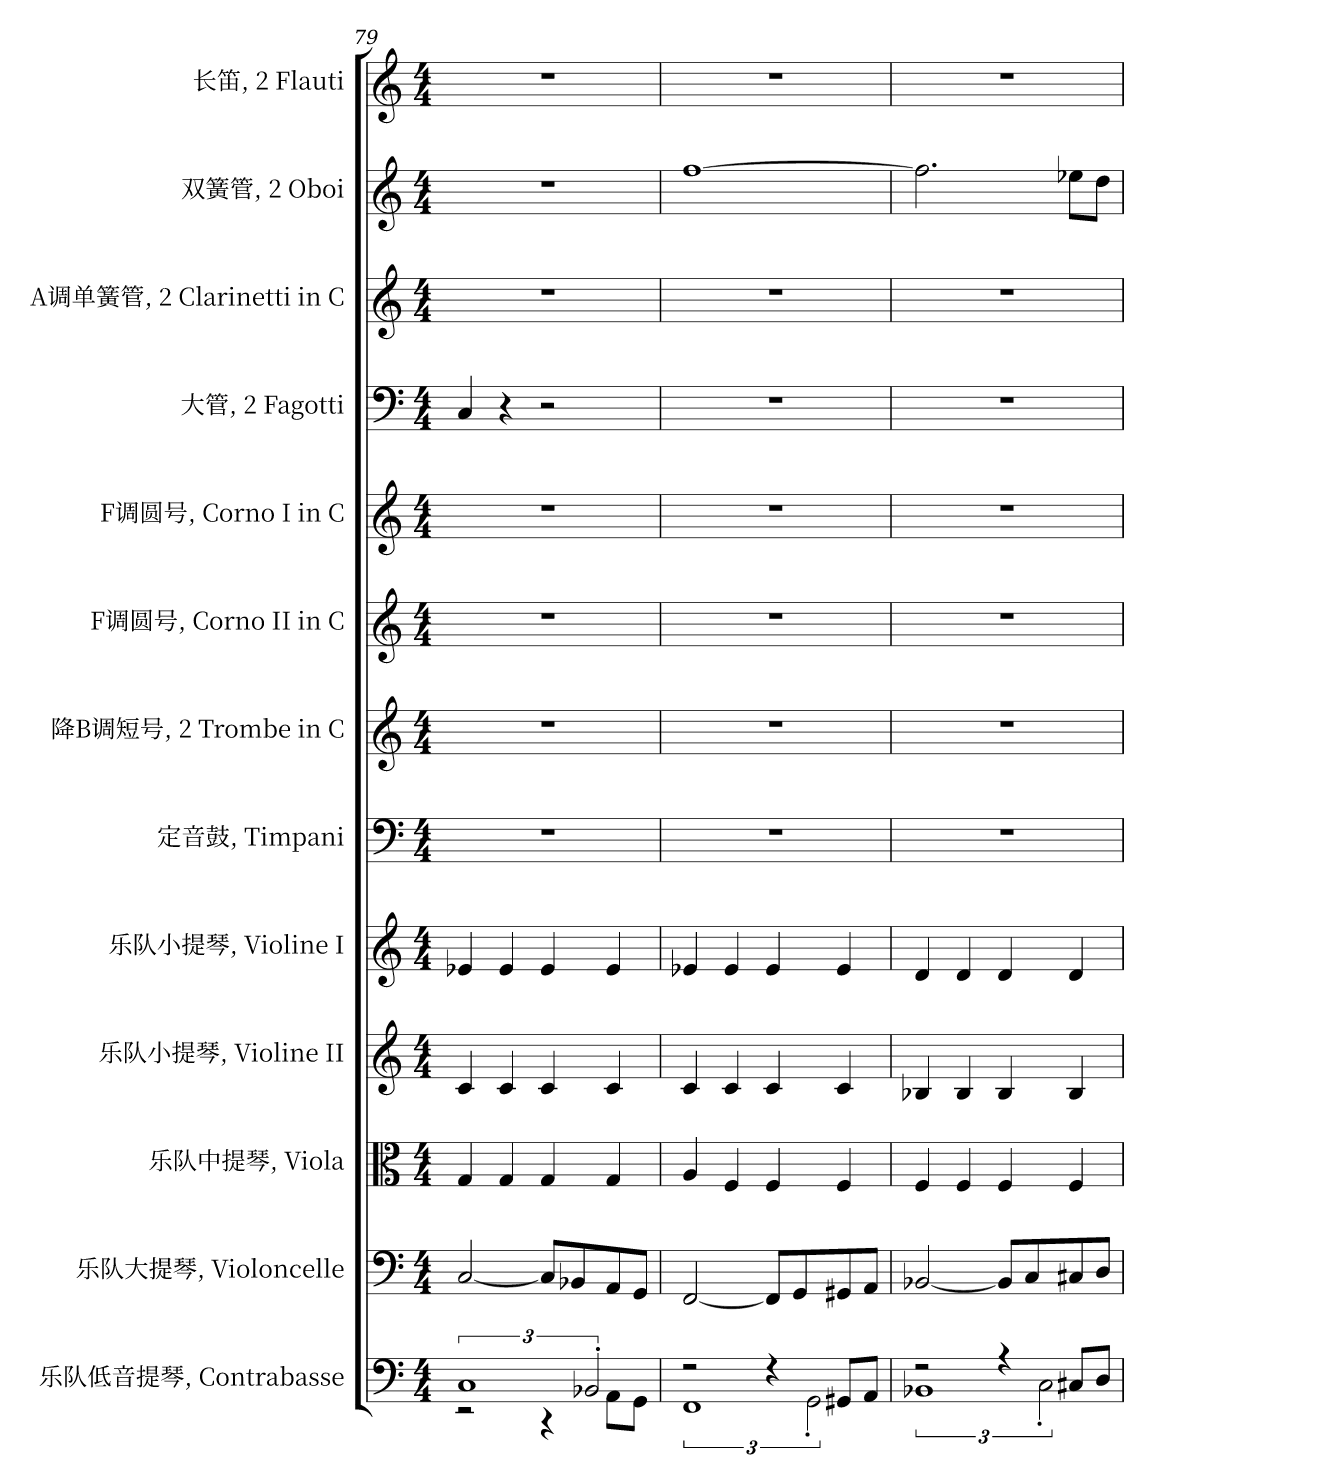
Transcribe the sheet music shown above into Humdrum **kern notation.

**kern	**kern	**kern	**kern	**kern	**kern	**kern	**kern	**kern	**kern	**kern	**kern	**kern
*part13	*part12	*part11	*part10	*part9	*part8	*part7	*part6	*part5	*part4	*part3	*part2	*part1
*staff13	*staff12	*staff11	*staff10	*staff9	*staff8	*staff7	*staff6	*staff5	*staff4	*staff3	*staff2	*staff1
*I"乐队低音提琴, Contrabasse	*I"乐队大提琴, Violoncelle	*I"乐队中提琴, Viola	*I"乐队小提琴, Violine II	*I"乐队小提琴, Violine I	*I"定音鼓, Timpani	*I"降B调短号, 2 Trombe in C	*I"F调圆号, Corno II in C	*I"F调圆号, Corno I in C	*I"大管, 2 Fagotti	*I"A调单簧管, 2 Clarinetti in C	*I"双簧管, 2 Oboi	*I"长笛, 2 Flauti
*I'Cbs.	*	*	*	*	*I'Timp.	*	*	*	*	*I'A Cl.	*I'Ob.	*I'Fl.
*clefF4	*clefF4	*clefC3	*clefG2	*clefG2	*clefF4	*clefG2	*clefG2	*clefG2	*clefF4	*clefG2	*clefG2	*clefG2
*ITrd7c12	*	*	*	*	*	*ITrd1c2	*ITrd4c7	*ITrd4c7	*	*ITrd2c3	*	*
*k[]	*k[]	*k[]	*k[]	*k[]	*k[]	*k[b-e-]	*k[b-]	*k[b-]	*k[]	*k[f#c#g#]	*k[]	*k[]
*M4/4	*M4/4	*M4/4	*M4/4	*M4/4	*M4/4	*M4/4	*M4/4	*M4/4	*M4/4	*M4/4	*M4/4	*M4/4
*MM193	*MM193	*MM193	*MM193	*MM193	*MM193	*MM193	*MM193	*MM193	*MM193	*MM193	*MM193	*MM193
=79	=79	=79	=79	=79	=79	=79	=79	=79	=79	=79	=79	=79
*^	*	*	*	*	*	*	*	*	*	*	*	*
3%2CC	2r	[2C/	4G/	4c/	4e-X/	1r	1r	1r	1r	4C/	1r	1r	1r
.	.	.	4G/	4c/	4e-/	.	.	.	.	4r	.	.	.
.	4r	8C/L]	4G/	4c/	4e-/	.	.	.	.	2r	.	.	.
.	.	8BB-X/	.	.	.	.	.	.	.	.	.	.	.
3BBB-X'/	.	.	.	.	.	.	.	.	.	.	.	.	.
.	8AAA\L	8AA/	4G/	4c/	4e-/	.	.	.	.	.	.	.	.
.	8GGG\J	8GG/J	.	.	.	.	.	.	.	.	.	.	.
=80	=80	=80	=80	=80	=80	=80	=80	=80	=80	=80	=80	=80	=80
*	*	*	*	*	*	*	*	*	*	*	*	*	*MM193
2r	3%2FFF	[2FF/	4A/	4c/	4e-X/	1r	1r	1r	1r	1r	1r	[1ff	1r
.	.	.	4F/	4c/	4e-/	.	.	.	.	.	.	.	.
4r	.	8FF/L]	4F/	4c/	4e-/	.	.	.	.	.	.	.	.
.	.	8GG/	.	.	.	.	.	.	.	.	.	.	.
.	3GGG'\	.	.	.	.	.	.	.	.	.	.	.	.
8GGG#X/L	.	8GG#X/	4F/	4c/	4e-/	.	.	.	.	.	.	.	.
8AAA/J	.	8AA/J	.	.	.	.	.	.	.	.	.	.	.
=81	=81	=81	=81	=81	=81	=81	=81	=81	=81	=81	=81	=81	=81
*	*	*	*	*	*	*	*	*	*	*	*	*	*MM193
2r	3%2BBB-X	[2BB-X/	4F/	4B-X/	4d/	1r	1r	1r	1r	1r	1r	2.ff\]	1r
.	.	.	4F/	4B-/	4d/	.	.	.	.	.	.	.	.
4r	.	8BB-/L]	4F/	4B-/	4d/	.	.	.	.	.	.	.	.
.	.	8C/	.	.	.	.	.	.	.	.	.	.	.
.	3CC'\	.	.	.	.	.	.	.	.	.	.	.	.
8CC#X/L	.	8C#X/	4F/	4B-/	4d/	.	.	.	.	.	.	8ee-X\L	.
8DD/J	.	8D/J	.	.	.	.	.	.	.	.	.	8dd\J	.
*v	*v	*	*	*	*	*	*	*	*	*	*	*	*
=	=	=	=	=	=	=	=	=	=	=	=	=
*-	*-	*-	*-	*-	*-	*-	*-	*-	*-	*-	*-	*-
